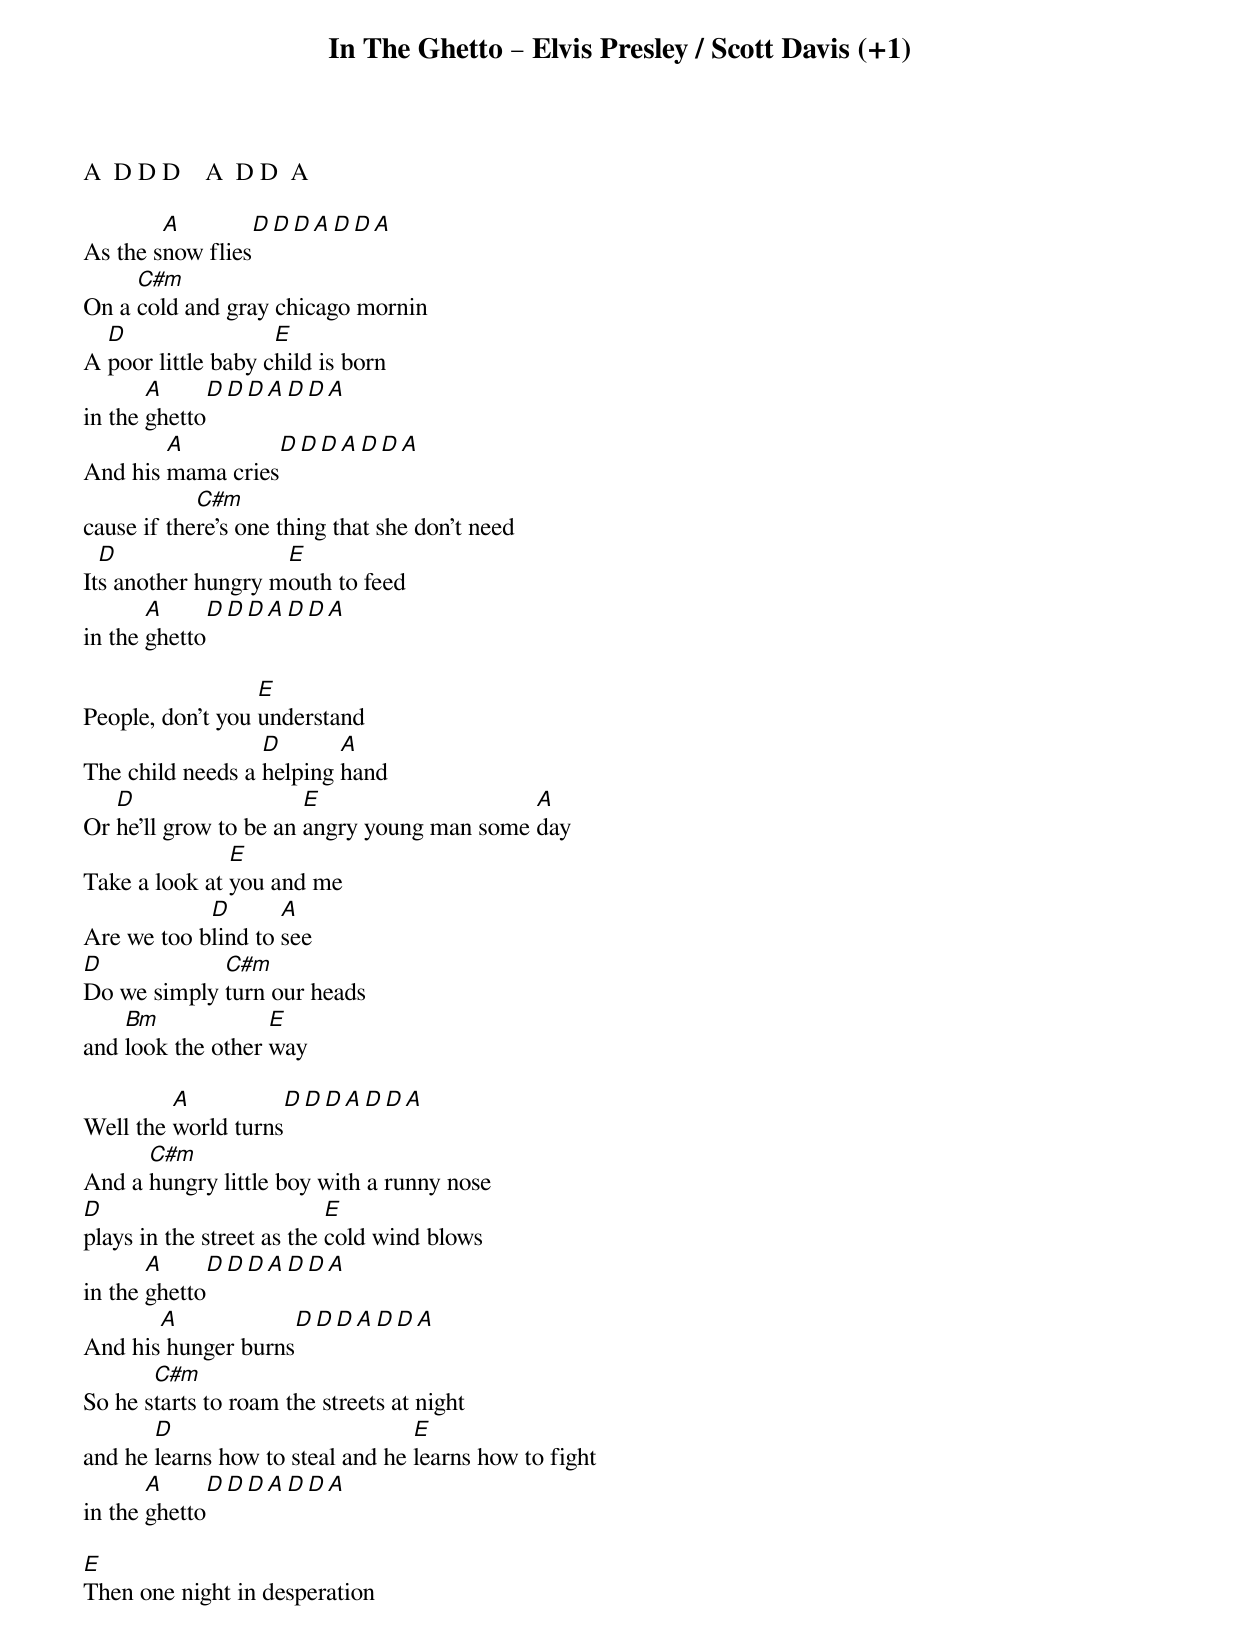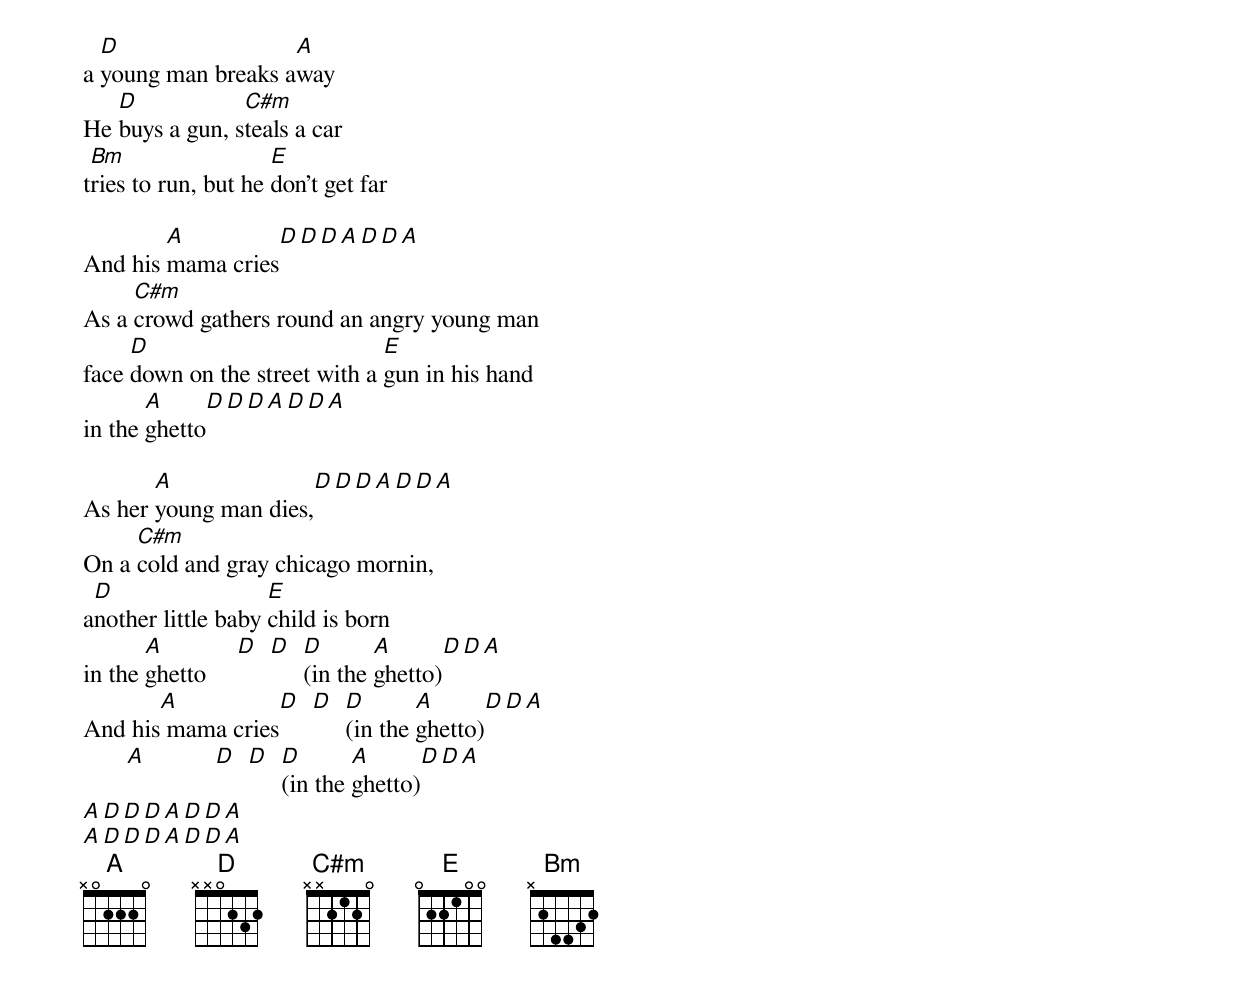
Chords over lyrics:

In The Ghetto – Elvis Presley / Scott Davis (+1)

A  D D D    A  D D  A

        A          D D D    A  D D  A
As the snow flies
     C#m
On a cold and gray chicago mornin
  D                 E
A poor little baby child is born
       A          D D D    A  D D  A
in the ghetto
        A            D D D    A  D D  A
And his mama cries
            C#m
cause if there's one thing that she don't need
  D                 E
Its another hungry mouth to feed
       A          D D D    A  D D  A
in the ghetto

                  E
People, don't you understand
                  D       A
The child needs a helping hand
   D                   E                    A
Or he'll grow to be an angry young man some day
               E
Take a look at you and me
            D       A
Are we too blind to see
D            C#m
Do we simply turn our heads
    Bm             E
and look the other way

         A           D D D    A  D D  A
Well the world turns
      C#m
And a hungry little boy with a runny nose
D                          E
plays in the street as the cold wind blows
       A          D D D    A  D D  A
in the ghetto
       A             D D D    A  D D  A
And his hunger burns
       C#m
So he starts to roam the streets at night
       D                          E
and he learns how to steal and he learns how to fight
       A          D D D    A  D D  A
in the ghetto

E
Then one night in desperation
  D                 A
a young man breaks away
   D            C#m
He buys a gun, steals a car
 Bm                  E
tries to run, but he don't get far

        A          D D D    A  D D  A
And his mama cries
     C#m
As a crowd gathers round an angry young man
     D                         E
face down on the street with a gun in his hand
       A          D D D    A  D D  A
in the ghetto

       A               D D D    A  D D  A
As her young man dies,
     C#m
On a cold and gray chicago mornin,
 D                  E
another little baby child is born
       A          D D D       A      D D  A
in the ghetto         (in the ghetto)
       A          D D D       A      D D  A
And his mama cries    (in the ghetto)
       A          D D D       A      D D  A
                      (in the ghetto)
       A          D D D       A  D D  A
       A          D D D       A  D D  A
